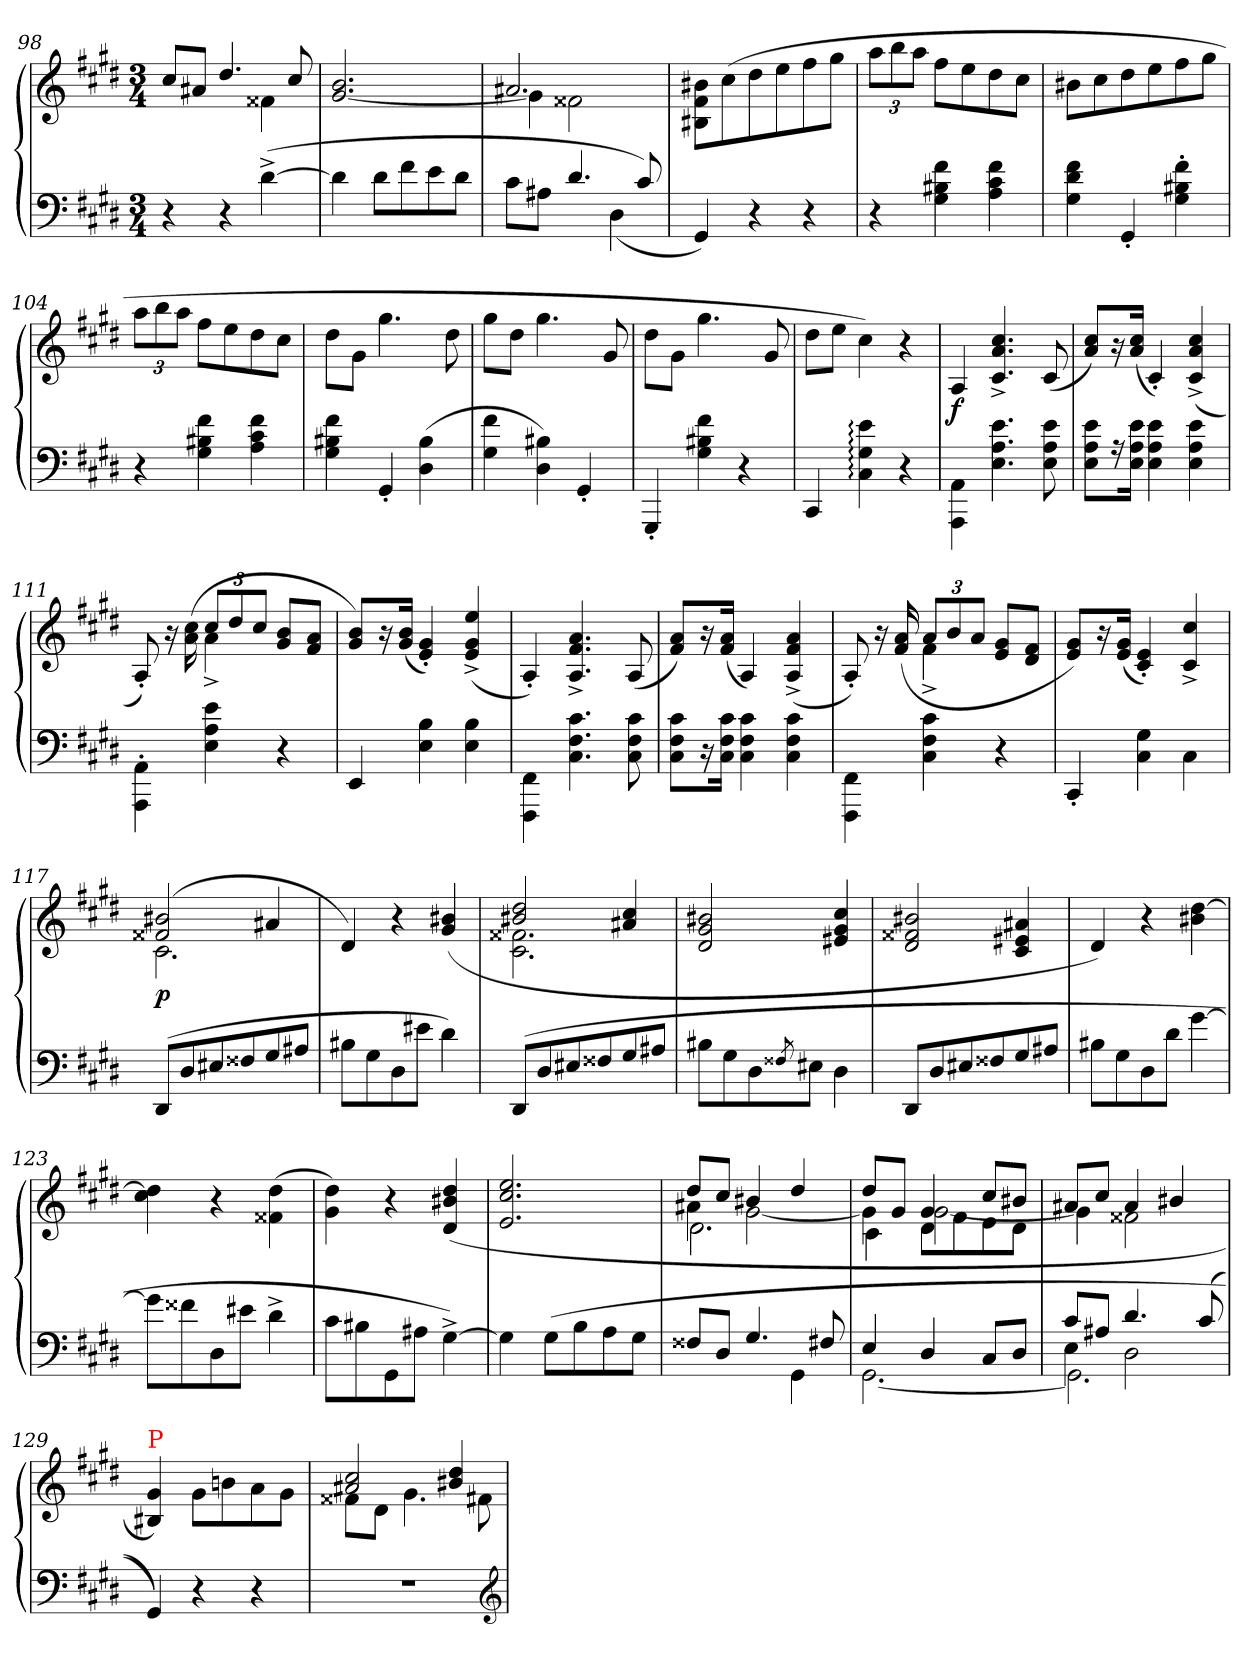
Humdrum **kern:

**kern	**kern	**dynam
*part1	*part1	*part1
*staff2	*staff1	*staff1/2
*clefF4	*clefG2	*
*k[f#c#g#d#]	*k[f#c#g#d#]	*
*c#:	*c#:	*
*M3/4	*M3/4	*
=98	=98	=98
*	*^	*
4r	8cc#/L	2ryy	.
.	8a#XJ	.	.
4r	4.dd#	.	.
(>[4d#^<	.	4f##X	.
.	8cc#	.	.
*	*v	*v	*
=99	=99	=99
4d#]	2.b [2.g#	.
8d#L	.	.
8f#	.	.
8e	.	.
8d#J	.	.
=100	=100	=100
*^	*^	*
8c#\L	2ryy	2.a#X	4g#]	.
8A#X\J	.	.	.	.
4.d#	.	.	2f##X	.
.	(>4D#	.	.	.
8c#)	.	.	.	.
*v	*v	*	*	*
*	*v	*v	*
=101	=101	=101
4GG#/)	8b#X\ 8f#\ 8B#X\L	.
.	(8cc#\	.
4r	8dd#\	.
.	8ee\	.
4r	8ff#\	.
.	8gg#\J	.
=102	=102	=102
*	*Xbrackettup	*
4r	12aaL	.
.	12bb	.
.	12aaJ	.
4f# 4B#X 4G#	8ff#L	.
.	8ee	.
4f# 4c# 4A	8dd#	.
.	8cc#J	.
=103	=103	=103
4f# 4d# 4G#	8b#XL	.
.	8cc#	.
4GG#'	8dd#	.
.	8ee	.
4f#'> 4B#X'> 4G#'>	8ff#	.
.	8gg#J	.
=104	=104	=104
4r	12aaL	.
.	12bb	.
.	12aaJ	.
4f# 4B#X 4G#	8ff#L	.
.	8ee	.
4f# 4c# 4A	8dd#	.
.	8cc#J	.
=105	=105	=105
4f# 4B#X 4G#	8dd#L	.
.	8g#J	.
4GG#'>	4.gg#	.
(>4B# 4D#	.	.
.	8dd#	.
=106	=106	=106
4f# 4G#	8gg#L	.
.	8dd#J	.
4B#X 4D#)	4.gg#	.
4GG#'<	.	.
.	8g#	.
=107	=107	=107
4GGG#'<	8dd#L	.
.	8g#J	.
4f# 4B#X 4G#	4.gg#	.
4r	.	.
.	8g#	.
=108	=108	=108
4CC#	8dd#L	.
.	8eeJ	.
4e: 4G#: 4C#:	4cc#)	.
4r	4r	.
=109	=109	=109
4AA\ 4AAA\	4A/	f
4.e 4.A 4.E	4.cc#^< 4.a^< 4.c#^<	.
8e 8A 8E	(>8c#	.
=110	=110	=110
8e 8A 8EL	8cc#/ 8a/L)	.
16r	16r	.
16e 16A 16EJk	(>16cc# 16aJk	.
4e 4A 4E	4c#'>)	.
4e 4A 4E	(>4cc#^< 4a^< 4c#^<	.
=111	=111	=111
*	*^	*
4AA'<\ 4AAA'<\	8A'>/)	4ryy	.
.	16r	.	.
.	(16cc# 16a	.	.
4e 4A 4E	12cc#L	4a^<	.
.	12dd#	.	.
.	12cc#J	.	.
4r	8b 8g#L	4ryy	.
.	8a 8f#J	.	.
*	*v	*v	*
=112	=112	=112
4EE	8b 8g#L)	.
.	16r	.
.	(>16b 16g#Jk	.
4B 4E	4g#'> 4e'>)	.
4B 4E	(>4ee^< 4g#^< 4e^<	.
=113	=113	=113
4FF#\ 4FFF#\	4A'>/)	.
4.c# 4.F# 4.C#	4.a^< 4.f#^< 4.A^<	.
8c# 8F# 8C#	(>8A	.
=114	=114	=114
8c# 8F# 8C#L	8a 8f#L)	.
16r	16r	.
16c# 16F# 16C#Jk	(>16a 16f#Jk	.
4c# 4F# 4C#	4A)	.
4c# 4F# 4C#	(>4a^< 4f#^< 4A^<	.
=115	=115	=115
*	*^	*
4FF#\ 4FFF#\	8A'>/)	4ryy	.
.	16r	.	.
.	(>16a 16f#	.	.
4c# 4F# 4C#	12aL	4f#^<	.
.	12b	.	.
.	12aJ	.	.
4r	8g# 8eL	4ryy	.
.	8f# 8d#J	.	.
*	*v	*v	*
=116	=116	=116
4CC#'<	8g# 8eL)	.
.	16r	.
.	(>16g# 16eJk	.
4G# 4C#	4e'> 4c#'>)	.
4C#\	4cc#^< 4c#^<	.
=117	=117	=117
*	*^	*
(>8DD#L	(>2b#X 2f##X	2.c#	p
8D#	.	.	.
8E#X	.	.	.
8F##X	.	.	.
8G#	4a#X	.	.
8A#XJ	.	.	.
*	*v	*v	*
=118	=118	=118
8B#XL	4d#)	.
8G#	.	.
8D#	4r	.
8e#XJ	.	.
4d#)	(>4b#X 4g#	.
=119	=119	=119
*	*^	*
(8DD#L	2dd# 2b#X	2.f##X 2.c#	.
8D#	.	.	.
8E#X	.	.	.
8F##X	.	.	.
8G#	4cc# 4a#X	.	.
8A#XJ	.	.	.
*	*v	*v	*
=120	=120	=120
8B#XL	2b#X 2g# 2d#	.
8G#	.	.
8D#	.	.
8qF##X/	.	.
8E#XJ	.	.
4D#	4cc# 4g# 4e#X	.
=121	=121	=121
8DD#L	2b#X 2f##X 2d#	.
8D#	.	.
8E#X	.	.
8F##X	.	.
8G#	4a#X 4e#X 4c#	.
8A#XJ	.	.
=122	=122	=122
8B#XL	4d#)	.
8G#	.	.
8D#	4r	.
8d#J	.	.
[4g#	[4dd# 4b#X	.
=123	=123	=123
8g#L]	4dd#] 4cc#	.
8f##X	.	.
8D#	4r	.
8e#XJ	.	.
4d#^>	(>4dd#\ 4f##X\	.
=124	=124	=124
8c#L	4dd#\ 4g#\)	.
8B#X	.	.
8GG#	4r	.
8A#XJ	.	.
[4G#^>)	(>4dd# 4b#X 4d#	.
=125	=125	=125
4G#]	2.e 2.cc# 2.ee	.
(<8G#L	.	.
8B	.	.
8A	.	.
8G#J	.	.
=126	=126	=126
*^	*^	*
*	*	*	*^	*
8F##X/L	4ryy	8dd#L	4a#X	2.d#\	.
8D#/J	.	8cc#J	.	.	.
4.G#	4ryy	4b#X	[2g#	.	.
.	4GG#	4dd#	.	.	.
8F#X	.	.	.	.	.
=127	=127	=127	=127	=127	=127
4E	[2.GG#	8dd#L	4g#]	4c#\	.
.	.	8g#J	.	.	.
4D#	.	4g#	[2g#	8d#\L	.
.	.	.	.	8f#\	.
8C#L	.	8cc#L	.	8e\	.
8D#J	.	8b#XJ	.	8d#\J	.
*	*	*	*v	*v	*
=128	=128	=128	=128	=128
*	*^	*	*	*
8c#L	4E	2.GG#\]	8a#XL	4g#]	.
8A#XJ	.	.	8cc#J	.	.
4.d#	(>2D#	.	4a#	2f##X	.
.	.	.	4b#X	.	.
(<8c#	.	.	.	.	.
*v	*v	*v	*	*	*
*	*v	*v	*
=129	=129	=129
!	!LO:TX:a:color=red:t=P	!
4GG#))	4g# 4B#X))	.
4r	8g#\L	.
.	8bn\	.
4r	8a\	.
.	8g#\J	.
=130	=130	=130
*	*^	*
2.r	2a#X 2cc#	8f##XL	.
.	.	8d#J	.
.	.	4.g#	.
.	4b#X 4dd#	.	.
.	.	8f#X	.
*	*v	*v	*
*clefG2	*	*
=	=	=
*-	*-	*-
